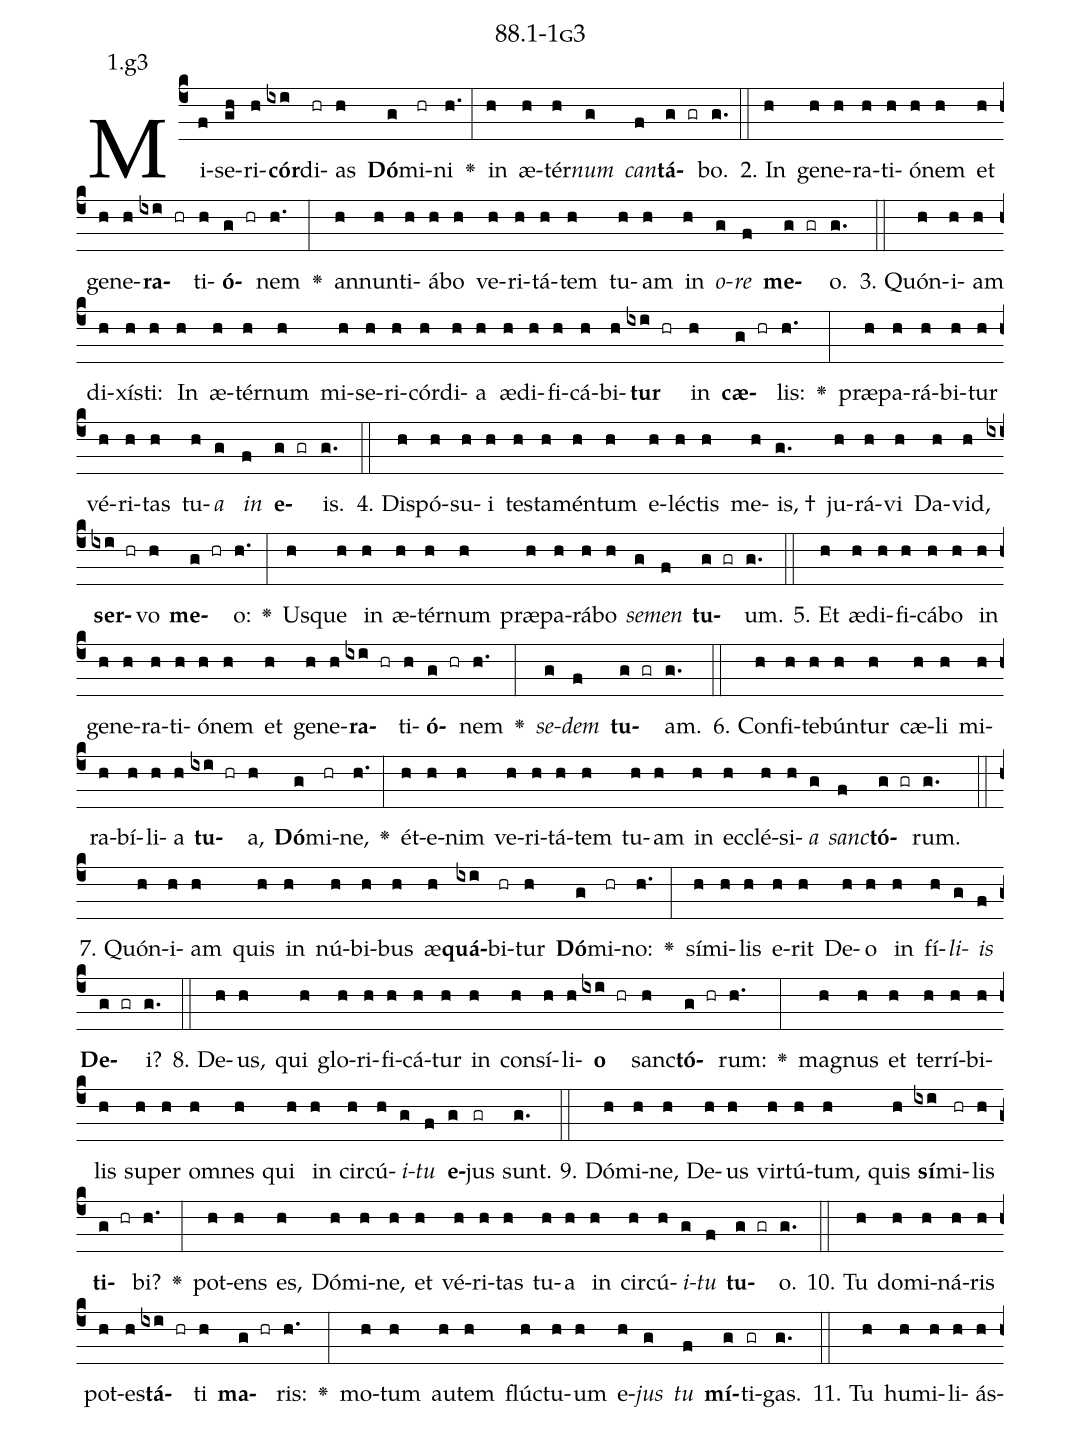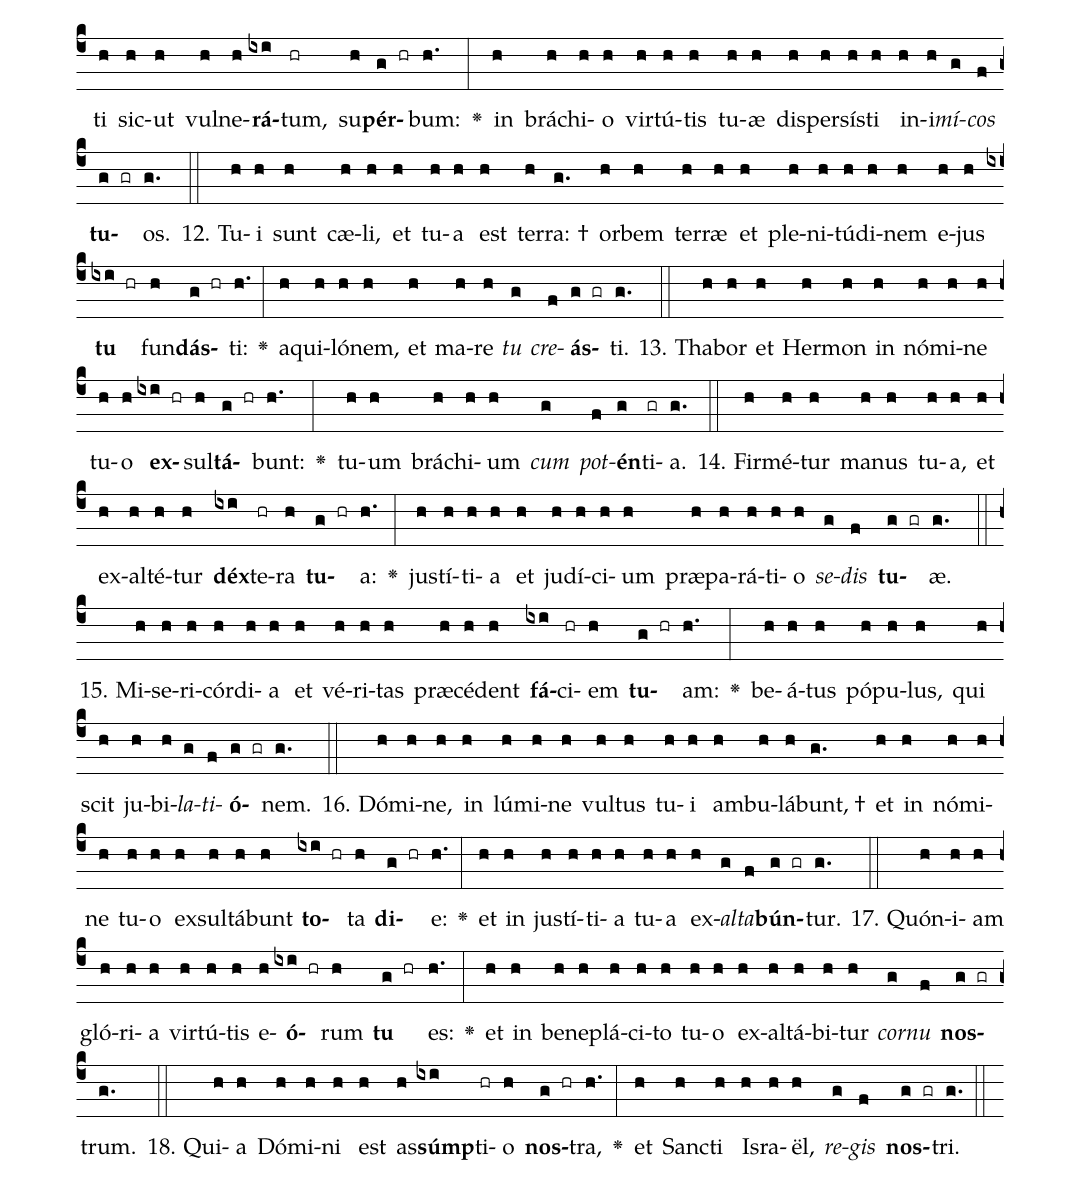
name: 88.1-1g3;
annotation: 1.g3;
%%
(c4)Mi(f)se(gh)ri(h)<b>cór</b>(ixi)di(hr)as(h) <b>Dó</b>(g)mi(hr)ni(h.) <v>\greheightstar</v>(:) in(h) æ(h)tér(h)<i>num</i>(g) <i>can</i>(f)<b>tá</b>(g gr)bo.(g.) (::)
2. In(h) ge(h)ne(h)ra(h)ti(h)ó(h)nem(h) et(h) ge(h)ne(h)<b>ra</b>(ixi hr)ti(h)<b>ó</b>(g hr)nem(h.) <v>\greheightstar</v>(:) an(h)nun(h)ti(h)á(h)bo(h) ve(h)ri(h)tá(h)tem(h) tu(h)am(h) in(h) <i>o</i>(g)<i>re</i>(f) <b>me</b>(g gr)o.(g.) (::)
3. Quón(h)i(h)am(h) di(h)xís(h)ti:(h) In(h) æ(h)tér(h)num(h) mi(h)se(h)ri(h)cór(h)di(h)a(h) æ(h)di(h)fi(h)cá(h)bi(h)<b>tur</b>(ixi hr) in(h) <b>cæ</b>(g hr)lis:(h.) <v>\greheightstar</v>(:) præ(h)pa(h)rá(h)bi(h)tur(h) vé(h)ri(h)tas(h) tu(h)<i>a</i>(g) <i>in</i>(f) <b>e</b>(g gr)is.(g.) (::)
4. Dis(h)pó(h)su(h)i(h) tes(h)ta(h)mén(h)tum(h) e(h)léc(h)tis(h) me(h)is, †(g.) ju(h)rá(h)vi(h) Da(h)vid,(h) <b>ser</b>(ixi hr)vo(h) <b>me</b>(g hr)o:(h.) <v>\greheightstar</v>(:) Us(h)que(h) in(h) æ(h)tér(h)num(h) præ(h)pa(h)rá(h)bo(h) <i>se</i>(g)<i>men</i>(f) <b>tu</b>(g gr)um.(g.) (::)
5. Et(h) æ(h)di(h)fi(h)cá(h)bo(h) in(h) ge(h)ne(h)ra(h)ti(h)ó(h)nem(h) et(h) ge(h)ne(h)<b>ra</b>(ixi hr)ti(h)<b>ó</b>(g hr)nem(h.) <v>\greheightstar</v>(:) <i>se</i>(g)<i>dem</i>(f) <b>tu</b>(g gr)am.(g.) (::)
6. Con(h)fi(h)te(h)bún(h)tur(h) cæ(h)li(h) mi(h)ra(h)bí(h)li(h)a(h) <b>tu</b>(ixi hr)a,(h) <b>Dó</b>(g)mi(hr)ne,(h.) <v>\greheightstar</v>(:) ét(h)e(h)nim(h) ve(h)ri(h)tá(h)tem(h) tu(h)am(h) in(h) ec(h)clé(h)si(h)<i>a</i>(g) <i>sanc</i>(f)<b>tó</b>(g gr)rum.(g.) (::)
7. Quón(h)i(h)am(h) quis(h) in(h) nú(h)bi(h)bus(h) æ(h)<b>quá</b>(ixi)bi(hr)tur(h) <b>Dó</b>(g)mi(hr)no:(h.) <v>\greheightstar</v>(:) sí(h)mi(h)lis(h) e(h)rit(h) De(h)o(h) in(h) fí(h)<i>li</i>(g)<i>is</i>(f) <b>De</b>(g gr)i?(g.) (::)
8. De(h)us,(h) qui(h) glo(h)ri(h)fi(h)cá(h)tur(h) in(h) con(h)sí(h)li(h)<b>o</b>(ixi hr) sanc(h)<b>tó</b>(g hr)rum:(h.) <v>\greheightstar</v>(:) ma(h)gnus(h) et(h) ter(h)rí(h)bi(h)lis(h) su(h)per(h) om(h)nes(h) qui(h) in(h) cir(h)cú(h)<i>i</i>(g)<i>tu</i>(f) <b>e</b>(g)jus(gr) sunt.(g.) (::)
9. Dó(h)mi(h)ne,(h) De(h)us(h) vir(h)tú(h)tum,(h) quis(h) <b>sí</b>(ixi)mi(hr)lis(h) <b>ti</b>(g hr)bi?(h.) <v>\greheightstar</v>(:) pot(h)ens(h) es,(h) Dó(h)mi(h)ne,(h) et(h) vé(h)ri(h)tas(h) tu(h)a(h) in(h) cir(h)cú(h)<i>i</i>(g)<i>tu</i>(f) <b>tu</b>(g gr)o.(g.) (::)
10. Tu(h) do(h)mi(h)ná(h)ris(h) pot(h)es(h)<b>tá</b>(ixi hr)ti(h) <b>ma</b>(g hr)ris:(h.) <v>\greheightstar</v>(:) mo(h)tum(h) au(h)tem(h) flúc(h)tu(h)um(h) e(h)<i>jus</i>(g) <i>tu</i>(f) <b>mí</b>(g)ti(gr)gas.(g.) (::)
11. Tu(h) hu(h)mi(h)li(h)ás(h)ti(h) sic(h)ut(h) vul(h)ne(h)<b>rá</b>(ixi)tum,(hr) su(h)<b>pér</b>(g hr)bum:(h.) <v>\greheightstar</v>(:) in(h) brá(h)chi(h)o(h) vir(h)tú(h)tis(h) tu(h)æ(h) di(h)sper(h)sís(h)ti(h) in(h)i(h)<i>mí</i>(g)<i>cos</i>(f) <b>tu</b>(g gr)os.(g.) (::)
12. Tu(h)i(h) sunt(h) cæ(h)li,(h) et(h) tu(h)a(h) est(h) ter(h)ra: †(g.) or(h)bem(h) ter(h)ræ(h) et(h) ple(h)ni(h)tú(h)di(h)nem(h) e(h)jus(h) <b>tu</b>(ixi hr) fun(h)<b>dás</b>(g hr)ti:(h.) <v>\greheightstar</v>(:) a(h)qui(h)ló(h)nem,(h) et(h) ma(h)re(h) <i>tu</i>(g) <i>cre</i>(f)<b>ás</b>(g gr)ti.(g.) (::)
13. Tha(h)bor(h) et(h) Her(h)mon(h) in(h) nó(h)mi(h)ne(h) tu(h)o(h) <b>ex</b>(ixi hr)sul(h)<b>tá</b>(g hr)bunt:(h.) <v>\greheightstar</v>(:) tu(h)um(h) brá(h)chi(h)um(h) <i>cum</i>(g) <i>pot</i>(f)<b>én</b>(g)ti(gr)a.(g.) (::)
14. Fir(h)mé(h)tur(h) ma(h)nus(h) tu(h)a,(h) et(h) ex(h)al(h)té(h)tur(h) <b>déx</b>(ixi)te(hr)ra(h) <b>tu</b>(g hr)a:(h.) <v>\greheightstar</v>(:) jus(h)tí(h)ti(h)a(h) et(h) ju(h)dí(h)ci(h)um(h) præ(h)pa(h)rá(h)ti(h)o(h) <i>se</i>(g)<i>dis</i>(f) <b>tu</b>(g gr)æ.(g.) (::)
15. Mi(h)se(h)ri(h)cór(h)di(h)a(h) et(h) vé(h)ri(h)tas(h) præ(h)cé(h)dent(h) <b>fá</b>(ixi)ci(hr)em(h) <b>tu</b>(g hr)am:(h.) <v>\greheightstar</v>(:) be(h)á(h)tus(h) pó(h)pu(h)lus,(h) qui(h) scit(h) ju(h)bi(h)<i>la</i>(g)<i>ti</i>(f)<b>ó</b>(g gr)nem.(g.) (::)
16. Dó(h)mi(h)ne,(h) in(h) lú(h)mi(h)ne(h) vul(h)tus(h) tu(h)i(h) am(h)bu(h)lá(h)bunt, †(g.) et(h) in(h) nó(h)mi(h)ne(h) tu(h)o(h) ex(h)sul(h)tá(h)bunt(h) <b>to</b>(ixi hr)ta(h) <b>di</b>(g hr)e:(h.) <v>\greheightstar</v>(:) et(h) in(h) jus(h)tí(h)ti(h)a(h) tu(h)a(h) ex(h)<i>al</i>(g)<i>ta</i>(f)<b>bún</b>(g gr)tur.(g.) (::)
17. Quón(h)i(h)am(h) gló(h)ri(h)a(h) vir(h)tú(h)tis(h) e(h)<b>ó</b>(ixi hr)rum(h) <b>tu</b>(g hr) es:(h.) <v>\greheightstar</v>(:) et(h) in(h) be(h)ne(h)plá(h)ci(h)to(h) tu(h)o(h) ex(h)al(h)tá(h)bi(h)tur(h) <i>cor</i>(g)<i>nu</i>(f) <b>nos</b>(g gr)trum.(g.) (::)
18. Qui(h)a(h) Dó(h)mi(h)ni(h) est(h) as(h)<b>súmp</b>(ixi)ti(hr)o(h) <b>nos</b>(g hr)tra,(h.) <v>\greheightstar</v>(:) et(h) Sanc(h)ti(h) Is(h)ra(h)ël,(h) <i>re</i>(g)<i>gis</i>(f) <b>nos</b>(g gr)tri.(g.) (::)
